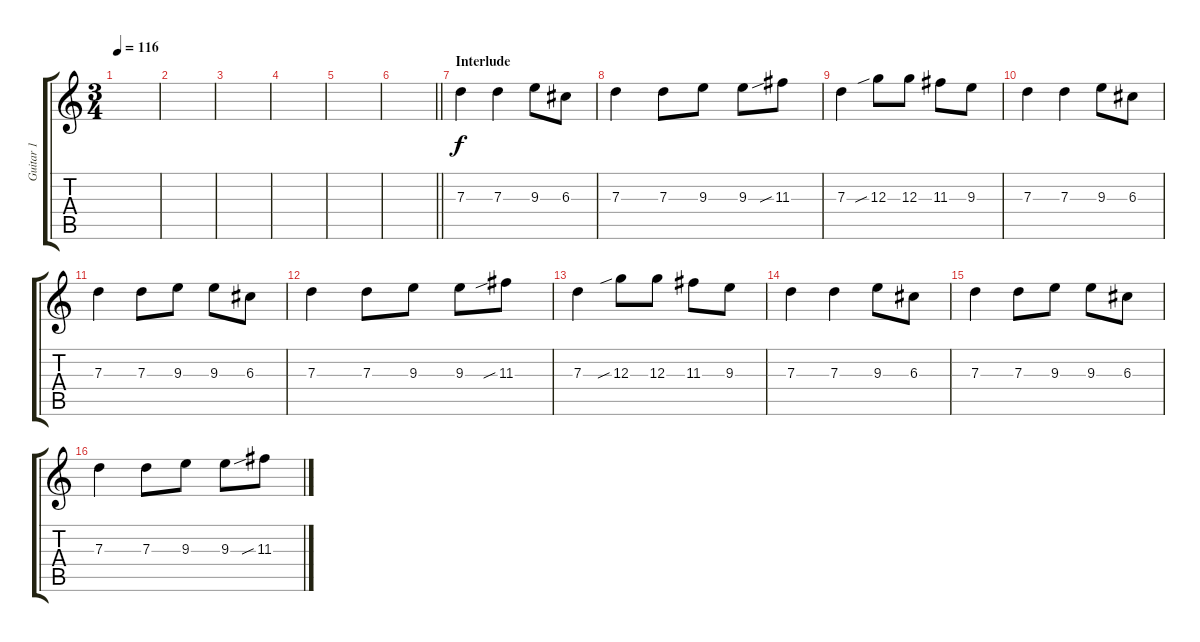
\track ("Guitar 1" "Guitar 1") {instrument overdrivenguitar}
\staff {score tabs}
\tuning (E4 B3 G3 D3 A2 E2) {hide}
\ts (3 4)
\tempo 116
\clef g2
\ks c
|
|
|
|
|
\barLineRight lightlight
|
\section ("" "Interlude")
7.3.4 7.3.4 9.3.8 6.3.8 |
7.3.4 7.3.8 9.3.8 9.3.8 11.3{sib}.8 |
7.3.4 12.3{sib}.8 12.3.8 11.3.8 9.3.8 |
7.3.4 7.3.4 9.3.8 6.3.8 |
7.3.4 7.3.8 9.3.8 9.3.8 6.3.8 |
7.3.4 7.3.8 9.3.8 9.3.8 11.3{sib}.8 |
7.3.4 12.3{sib}.8 12.3.8 11.3.8 9.3.8 |
7.3.4 7.3.4 9.3.8 6.3.8 |
7.3.4 7.3.8 9.3.8 9.3.8 6.3.8 |
7.3.4 7.3.8 9.3.8 9.3.8 11.3{sib}.8
